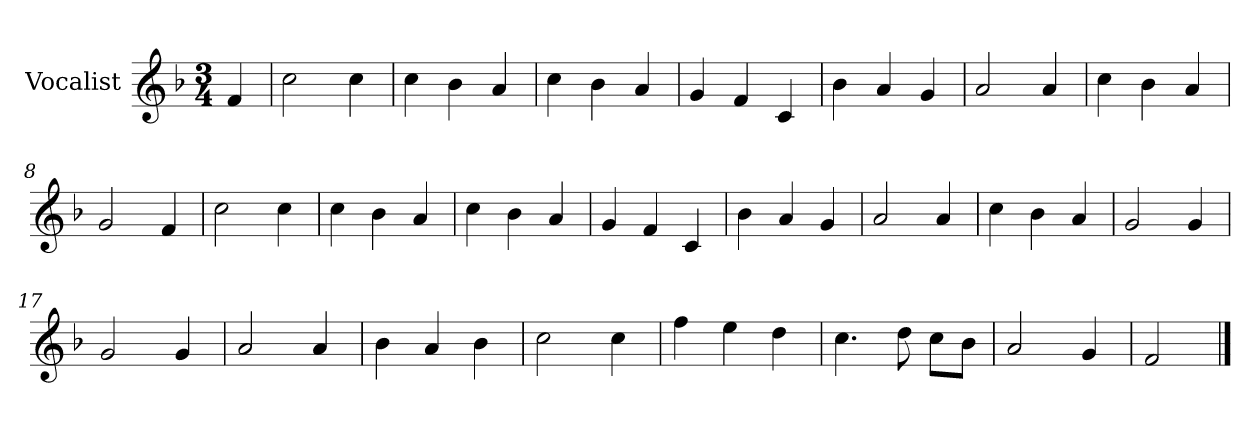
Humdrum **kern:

**kern
*part1
*staff1
*I"Vocalist
*k[b-]
*F:
*M3/4
=
4f
=1
2cc
4cc
=2
4cc
4b-
4a
=3
4cc
4b-
4a
=4
4g
4f
4c
=5
4b-
4a
4g
=6
2a
4a
=7
4cc
4b-
4a
=8
2g
4f
=9
2cc
4cc
=10
4cc
4b-
4a
=11
4cc
4b-
4a
=12
4g
4f
4c
=13
4b-
4a
4g
=14
2a
4a
=15
4cc
4b-
4a
=16
2g
4g
=17
2g
4g
=18
2a
4a
=19
4b-
4a
4b-
=20
2cc
4cc
=21
4ff
4ee
4dd
=22
4.cc
8dd
8ccL
8b-J
=23
2a
4g
=24
2f
==
*-
